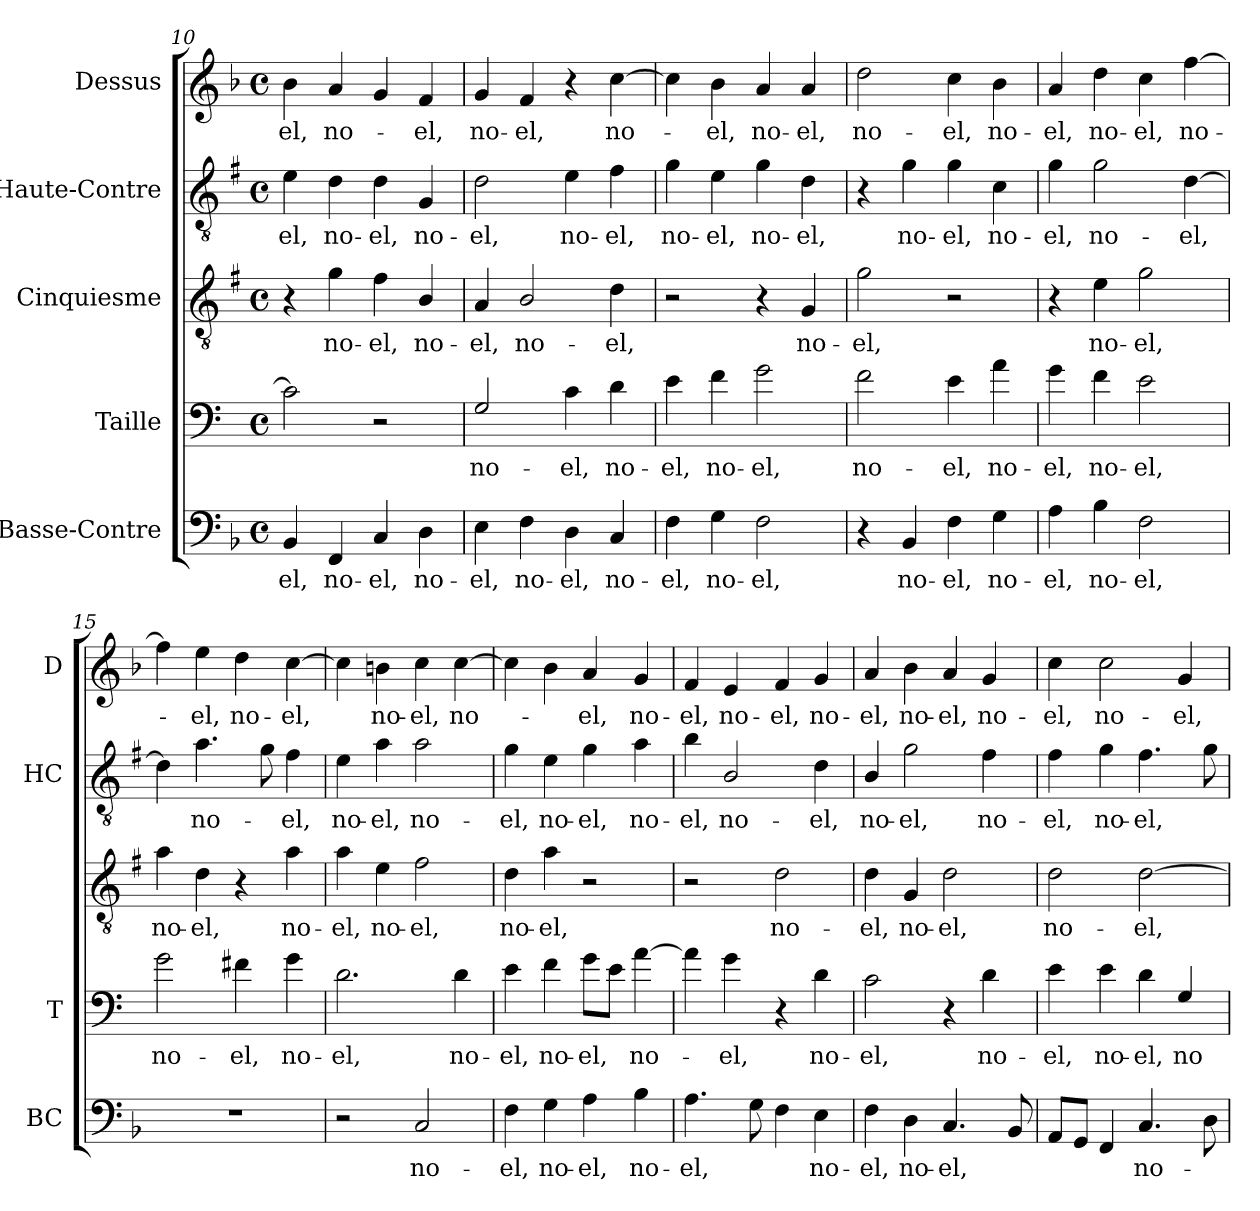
**kern	**text	**kern	**text	**kern	**text	**kern	**text	**kern	**text
*part5	*part5	*part4	*part4	*part3	*part3	*part2	*part2	*part1	*part1
*staff5	*staff5	*staff4	*staff4	*staff3	*staff3	*staff2	*staff2	*staff1	*staff1
*I"Basse-Contre	*	*I"Taille	*	*I"Cinquiesme	*	*I"Haute-Contre	*	*I"Dessus	*
*I'BC	*	*I'T	*	*	*	*I'HC	*	*I'D	*
*clefF4	*	*clefF4	*	*clefGv2	*	*clefGv2	*	*clefG2	*
*	*	*ITrd4c7	*	*ITrd1c2	*	*ITrd1c2	*	*	*
*k[b-]	*	*k[b-]	*	*k[b-]	*	*k[b-]	*	*k[b-]	*
*F:	*	*F:	*	*F:	*	*F:	*	*F:	*
*M4/4	*	*M4/4	*	*M4/4	*	*M4/4	*	*M4/4	*
*met(c)	*	*met(c)	*	*met(c)	*	*met(c)	*	*met(c)	*
=10	=10	=10	=10	=10	=10	=10	=10	=10	=10
!	!LO:LY:b	!	!	!	!	!	!LO:LY:b	!	!LO:LY:b
4BB-/	-el,	2F\]	.	4r	.	4d\	-el,	4b-\	-el,
!	!LO:LY:b	!	!	!	!LO:LY:b	!	!LO:LY:b	!	!LO:LY:b
4FF/	no-	.	.	4f\	no-	4c\	no-	4a/	no-
!	!LO:LY:b	!	!	!	!LO:LY:b	!	!LO:LY:b	!	!
4C/	-el,	2r	.	4e\	-el,	4c\	-el,	4g/	.
!	!LO:LY:b	!	!	!	!LO:LY:b	!	!LO:LY:b	!	!LO:LY:b
4D\	no-	.	.	4A/	no-	4F/	no-	4f/	-el,
=11	=11	=11	=11	=11	=11	=11	=11	=11	=11
!	!LO:LY:b	!	!LO:LY:b	!	!LO:LY:b	!	!LO:LY:b	!	!LO:LY:b
4E\	-el,	2C/	no-	4G/	-el,	2c\	-el,	4g/	no-
!	!LO:LY:b	!	!	!	!LO:LY:b	!	!	!	!LO:LY:b
4F\	no-	.	.	2A/	no-	.	.	4f/	-el,
!	!LO:LY:b	!	!LO:LY:b	!	!	!	!LO:LY:b	!	!
4D\	-el,	4F\	-el,	.	.	4d\	no-	4r	.
!	!LO:LY:b	!	!LO:LY:b	!	!LO:LY:b	!	!LO:LY:b	!	!LO:LY:b
4C/	no-	4G\	no-	4c\	-el,	4e\	-el,	[4cc\	no-
=12	=12	=12	=12	=12	=12	=12	=12	=12	=12
!	!LO:LY:b	!	!LO:LY:b	!	!	!	!LO:LY:b	!	!
4F\	-el,	4A\	-el,	2r	.	4f\	no-	4cc\]	.
!	!LO:LY:b	!	!LO:LY:b	!	!	!	!LO:LY:b	!	!LO:LY:b
4G\	no-	4B-\	no-	.	.	4d\	-el,	4b-\	-el,
!	!LO:LY:b	!	!LO:LY:b	!	!	!	!LO:LY:b	!	!LO:LY:b
2F\	-el,	2c\	-el,	4r	.	4f\	no-	4a/	no-
!	!	!	!	!	!LO:LY:b	!	!LO:LY:b	!	!LO:LY:b
.	.	.	.	4F/	no-	4c\	-el,	4a/	-el,
=13	=13	=13	=13	=13	=13	=13	=13	=13	=13
!	!	!	!LO:LY:b	!	!LO:LY:b	!	!	!	!LO:LY:b
4r	.	2B-\	no-	2f\	-el,	4r	.	2dd\	no-
!	!LO:LY:b	!	!	!	!	!	!LO:LY:b	!	!
4BB-/	no-	.	.	.	.	4f\	no-	.	.
!	!LO:LY:b	!	!LO:LY:b	!	!	!	!LO:LY:b	!	!LO:LY:b
4F\	-el,	4A\	-el,	2r	.	4f\	-el,	4cc\	-el,
!	!LO:LY:b	!	!LO:LY:b	!	!	!	!LO:LY:b	!	!LO:LY:b
4G\	no-	4d\	no-	.	.	4B-\	no-	4b-\	no-
=14	=14	=14	=14	=14	=14	=14	=14	=14	=14
!	!LO:LY:b	!	!LO:LY:b	!	!	!	!LO:LY:b	!	!LO:LY:b
4A\	-el,	4c\	-el,	4r	.	4f\	-el,	4a/	-el,
!	!LO:LY:b	!	!LO:LY:b	!	!LO:LY:b	!	!LO:LY:b	!	!LO:LY:b
4B-\	no-	4B-\	no-	4d\	no-	2f\	no-	4dd\	no-
!	!LO:LY:b	!	!LO:LY:b	!	!LO:LY:b	!	!	!	!LO:LY:b
2F\	-el,	2A\	-el,	2f\	-el,	.	.	4cc\	-el,
!	!	!	!	!	!	!	!LO:LY:b	!	!LO:LY:b
.	.	.	.	.	.	[4c\	-el,	[4ff\	no-
=15	=15	=15	=15	=15	=15	=15	=15	=15	=15
!	!	!	!LO:LY:b	!	!LO:LY:b	!	!	!	!
1r	.	2c\	no-	4g\	no-	4c\]	.	4ff\]	.
!	!	!	!	!	!LO:LY:b	!	!LO:LY:b	!	!LO:LY:b
.	.	.	.	4c\	-el,	4.g\	no-	4ee\	-el,
!	!	!	!LO:LY:b	!	!	!	!	!	!LO:LY:b
.	.	4Bn\	-el,	4r	.	.	.	4dd\	no-
.	.	.	.	.	.	8f\	.	.	.
!	!	!	!LO:LY:b	!	!LO:LY:b	!	!LO:LY:b	!	!LO:LY:b
.	.	4c\	no-	4g\	no-	4e\	-el,	[4cc\	-el,
!!LO:LB:g=z
=16	=16	=16	=16	=16	=16	=16	=16	=16	=16
!	!	!	!LO:LY:b	!	!LO:LY:b	!	!LO:LY:b	!	!
2r	.	2.G\	-el,	4g\	-el,	4d\	no-	4cc\]	.
!	!	!	!	!	!LO:LY:b	!	!LO:LY:b	!	!LO:LY:b
.	.	.	.	4d\	no-	4g\	-el,	4bn\	no-
!	!LO:LY:b	!	!	!	!LO:LY:b	!	!LO:LY:b	!	!LO:LY:b
2C/	no-	.	.	2e\	-el,	2g\	no-	4cc\	-el,
!	!	!	!LO:LY:b	!	!	!	!	!	!LO:LY:b
.	.	4G\	no-	.	.	.	.	[4cc\	no-
=17	=17	=17	=17	=17	=17	=17	=17	=17	=17
!	!LO:LY:b	!	!LO:LY:b	!	!LO:LY:b	!	!LO:LY:b	!	!
4F\	-el,	4A\	-el,	4c\	no-	4f\	-el,	4cc\]	.
!	!LO:LY:b	!	!LO:LY:b	!	!LO:LY:b	!	!LO:LY:b	!	!
4G\	no-	4B-\	no-	4g\	-el,	4d\	no-	4b-\	.
!	!LO:LY:b	!	!LO:LY:b	!	!	!	!LO:LY:b	!	!LO:LY:b
4A\	-el,	8c\L	-el,	2r	.	4f\	-el,	4a/	-el,
.	.	8A\J	.	.	.	.	.	.	.
!	!LO:LY:b	!	!LO:LY:b	!	!	!	!LO:LY:b	!	!LO:LY:b
4B-\	no-	[4d\	no-	.	.	4g\	no-	4g/	no-
=18	=18	=18	=18	=18	=18	=18	=18	=18	=18
!	!LO:LY:b	!	!	!	!	!	!LO:LY:b	!	!LO:LY:b
4.A\	-el,	4d\]	.	2r	.	4a\	-el,	4f/	-el,
!	!	!	!LO:LY:b	!	!	!	!LO:LY:b	!	!LO:LY:b
.	.	4c\	-el,	.	.	2A/	no-	4e/	no-
8G\	.	.	.	.	.	.	.	.	.
!	!	!	!	!	!LO:LY:b	!	!	!	!LO:LY:b
4F\	.	4r	.	2c\	no-	.	.	4f/	-el,
!	!LO:LY:b	!	!LO:LY:b	!	!	!	!LO:LY:b	!	!LO:LY:b
4E\	no-	4G\	no-	.	.	4c\	-el,	4g/	no-
=19	=19	=19	=19	=19	=19	=19	=19	=19	=19
!	!LO:LY:b	!	!LO:LY:b	!	!LO:LY:b	!	!LO:LY:b	!	!LO:LY:b
4F\	-el,	2F\	-el,	4c\	-el,	4A/	no-	4a/	-el,
!	!LO:LY:b	!	!	!	!LO:LY:b	!	!LO:LY:b	!	!LO:LY:b
4D\	no-	.	.	4F/	no-	2f\	-el,	4b-\	no-
!	!LO:LY:b	!	!	!	!LO:LY:b	!	!	!	!LO:LY:b
4.C/	-el,	4r	.	2c\	-el,	.	.	4a/	-el,
!	!	!	!LO:LY:b	!	!	!	!LO:LY:b	!	!LO:LY:b
.	.	4G\	no-	.	.	4e\	no-	4g/	no-
8BB-/	.	.	.	.	.	.	.	.	.
=20	=20	=20	=20	=20	=20	=20	=20	=20	=20
!	!	!	!LO:LY:b	!	!LO:LY:b	!	!LO:LY:b	!	!LO:LY:b
8AA/L	.	4A\	-el,	2c\	no-	4e\	-el,	4cc\	-el,
8GG/J	.	.	.	.	.	.	.	.	.
!	!	!	!LO:LY:b	!	!	!	!LO:LY:b	!	!LO:LY:b
4FF/	.	4A\	no-	.	.	4f\	no-	2cc\	no-
!	!LO:LY:b	!	!LO:LY:b	!	!LO:LY:b	!	!LO:LY:b	!	!
4.C/	no-	4G\	-el,	[2c\	-el,	4.e\	-el,	.	.
!	!	!	!LO:LY:b	!	!	!	!	!	!LO:LY:b
.	.	4C/	no-	.	.	.	.	4g/	-el,
8D\	.	.	.	.	.	8f\	.	.	.
=	=	=	=	=	=	=	=	=	=
*-	*-	*-	*-	*-	*-	*-	*-	*-	*-
